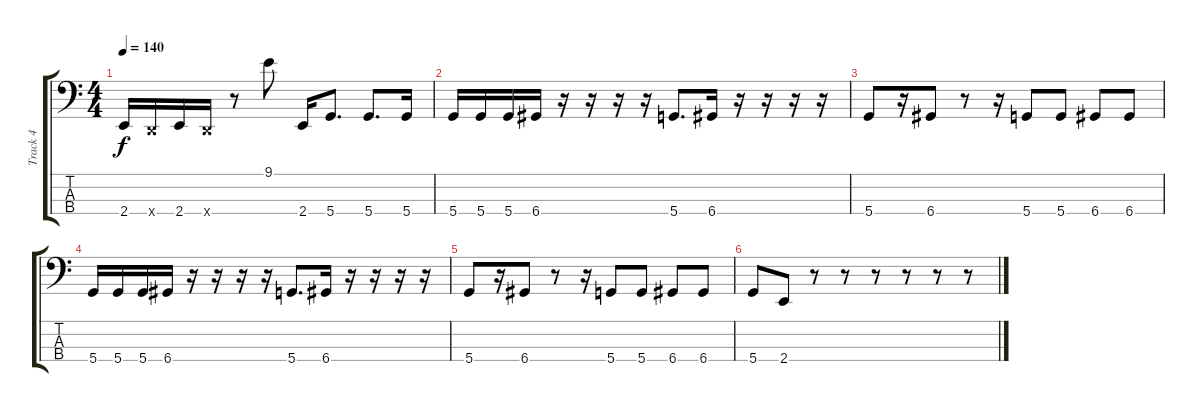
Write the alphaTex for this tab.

\track ("Track 4" "Track 4") {instrument slapbass1}
\staff {score tabs}
\tuning (G2 D2 A1 D1) {hide}
\ts (4 4)
\tempo 140
\clef f4
\ks c
2.4.16{dy f} 0.4{x}.16 2.4.16 0.4{x}.16 r.8 9.1.8 2.4.16 5.4.8{d} 5.4.8{d} 5.4.16 |
5.4.16 5.4.16 5.4.16 6.4.16 r.16 r.16 r.16 r.16 5.4.8{d} 6.4.16 r.16 r.16 r.16 r.16 |
5.4.8 r.16 6.4.8 r.8 r.16 5.4.8 5.4.8 6.4.8 6.4.8 |
5.4.16 5.4.16 5.4.16 6.4.16 r.16 r.16 r.16 r.16 5.4.8{d} 6.4.16 r.16 r.16 r.16 r.16 |
5.4.8 r.16 6.4.8 r.8 r.16 5.4.8 5.4.8 6.4.8 6.4.8 |
5.4.8 2.4.8 r.8 r.8 r.8 r.8 r.8 r.8
